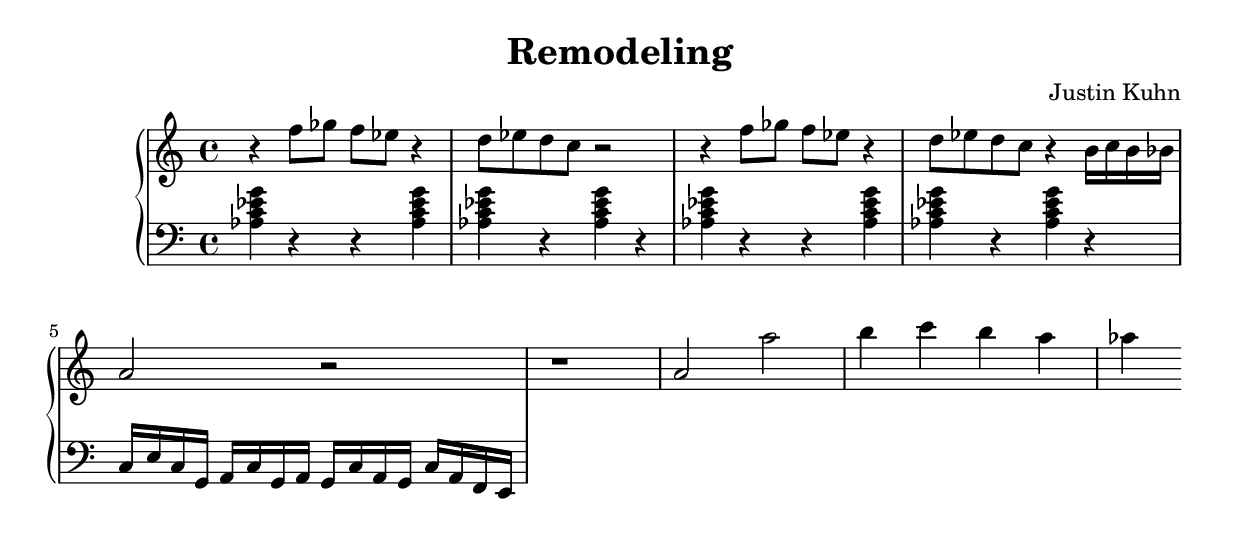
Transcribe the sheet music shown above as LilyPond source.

\version "2.18.2"
\include "articulate.ly"

\header {
  title = "Remodeling"
  composer = "Justin Kuhn"
}

\score {
  
\new PianoStaff

% \transpose bes c'
% \transpose ees c

 {
   

  <<
    \new ChordNames {
     \chordmode {
      
     }
    }
     \new Staff  \relative c''{
     
      \clef "treble" \key c \major
      
    r4 f8 ges f ees r4 |
    d8 ees d c r2 |
    
    r4 f8 ges f ees r4 |
    d8 ees d c r4 b16 c b bes |
    
    a2 r2 |
    r1 |
    a2 a'2 |
    b4 c b a | 
    aes
    
     
     
    }
     \new Staff \relative c, {
     
      \clef "bass" \key c \major
     
      \chordmode  { aes,4:maj r r aes,:maj aes,:maj r aes,:maj r  }
       \chordmode  { aes,4:maj r r aes,:maj aes,:maj r aes,:maj r  }
      c'16 e c g a c g a g c a g c a f e 
     
      
      
    }
   >>  
}
%{

  \midi { \tempo 4 = 140
        \context {
      \PianoStaff
      \remove "Staff_performer"
    }
    \context {
      \Voice
      \consists "Staff_performer"
      } 
      
  }  
  
  %}
  
}